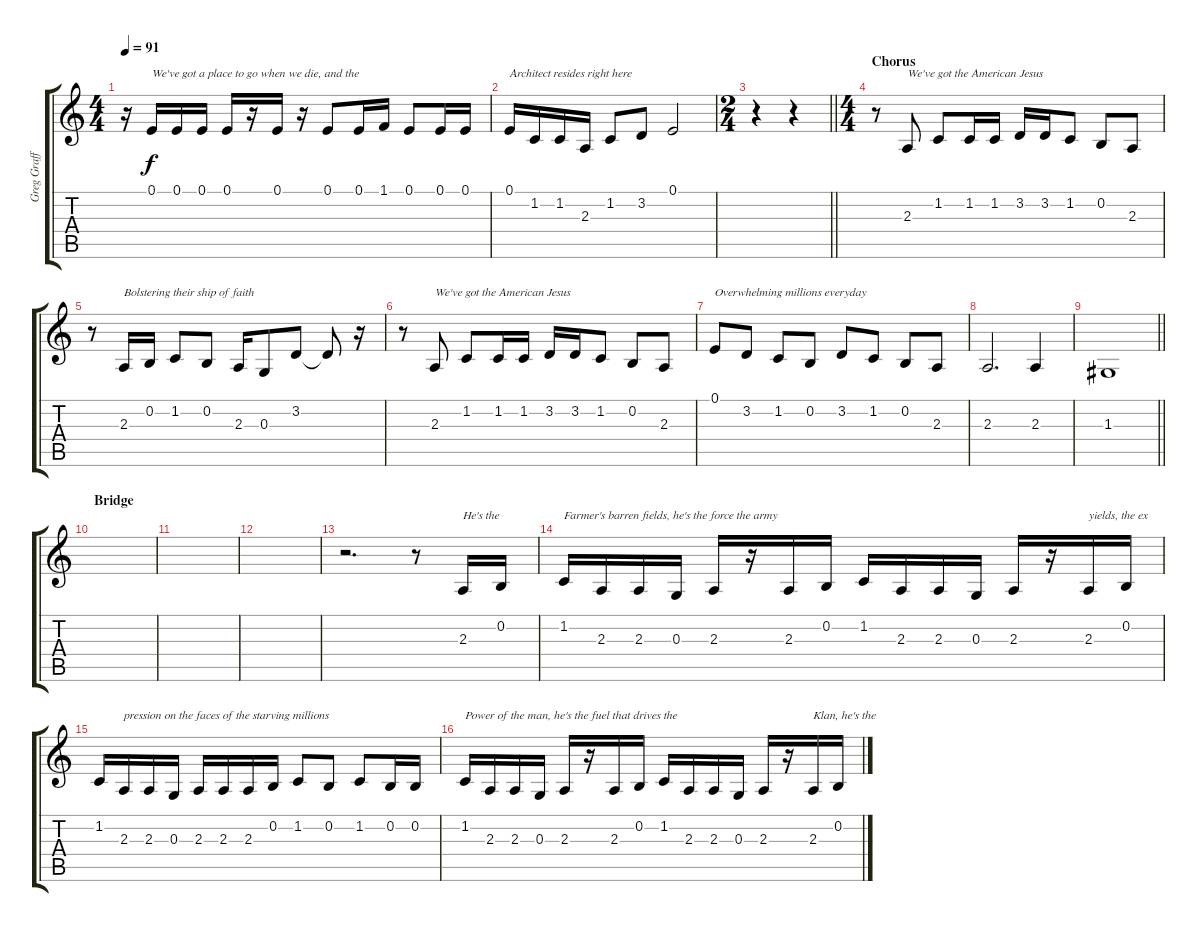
\track ("Greg Graffin (Vocals)" "Greg Graff") {instrument oboe}
\staff {score tabs}
\tuning (E4 B3 G3 D3 A2 E2) {hide}
\ts (4 4)
\tempo 91
\clef g2
\ks c
r.16{dy f} 0.1.16{txt "We've got a place to go when we die, and the"} 0.1.16 0.1.16 0.1.16 r.16 0.1.16 r.16 0.1.8 0.1.16 1.1.16 0.1.8 0.1.16 0.1.16 |
0.1.16{txt "Architect resides right here"} 1.2.16 1.2.16 2.3.16 1.2.8 3.2.8 0.1.2 |
\ts (2 4)
\barLineRight lightlight
r.4 r.4 |
\ts (4 4)
\section ("" "Chorus")
r.8 2.3.8{txt "We've got the American Jesus"} 1.2.8 1.2.16 1.2.16 3.2.16 3.2.16 1.2.8 0.2.8 2.3.8 |
r.8 2.3.16{txt "Bolstering their ship of faith"} 0.2.16 1.2.8 0.2.8 2.3.16 0.3.8 3.2.8 3.2{t}.8 r.16 |
r.8 2.3.8{txt "We've got the American Jesus"} 1.2.8 1.2.16 1.2.16 3.2.16 3.2.16 1.2.8 0.2.8 2.3.8 |
0.1.8{txt "Overwhelming millions everyday"} 3.2.8 1.2.8 0.2.8 3.2.8 1.2.8 0.2.8 2.3.8 |
2.3.2{d} 2.3.4 |
\barLineRight lightlight
1.3.1 |
\section ("" "Bridge")
|
|
|
r.2{d} r.8 2.3.16{txt "He's the"} 0.2.16 |
1.2.16{txt "Farmer's barren fields, he's the force the army"} 2.3.16 2.3.16 0.3.16 2.3.16 r.16 2.3.16 0.2.16 1.2.16 2.3.16 2.3.16 0.3.16 2.3.16 r.16 2.3.16{txt "yields, the ex"} 0.2.16 |
1.2.16 2.3.16{txt "pression on the faces of the starving millions"} 2.3.16 0.3.16 2.3.16 2.3.16 2.3.16 0.2.16 1.2.8 0.2.8 1.2.8 0.2.16 0.2.16 |
1.2.16{txt "Power of the man, he's the fuel that drives the"} 2.3.16 2.3.16 0.3.16 2.3.16 r.16 2.3.16 0.2.16 1.2.16 2.3.16 2.3.16 0.3.16 2.3.16 r.16 2.3.16{txt "Klan, he's the"} 0.2.16
